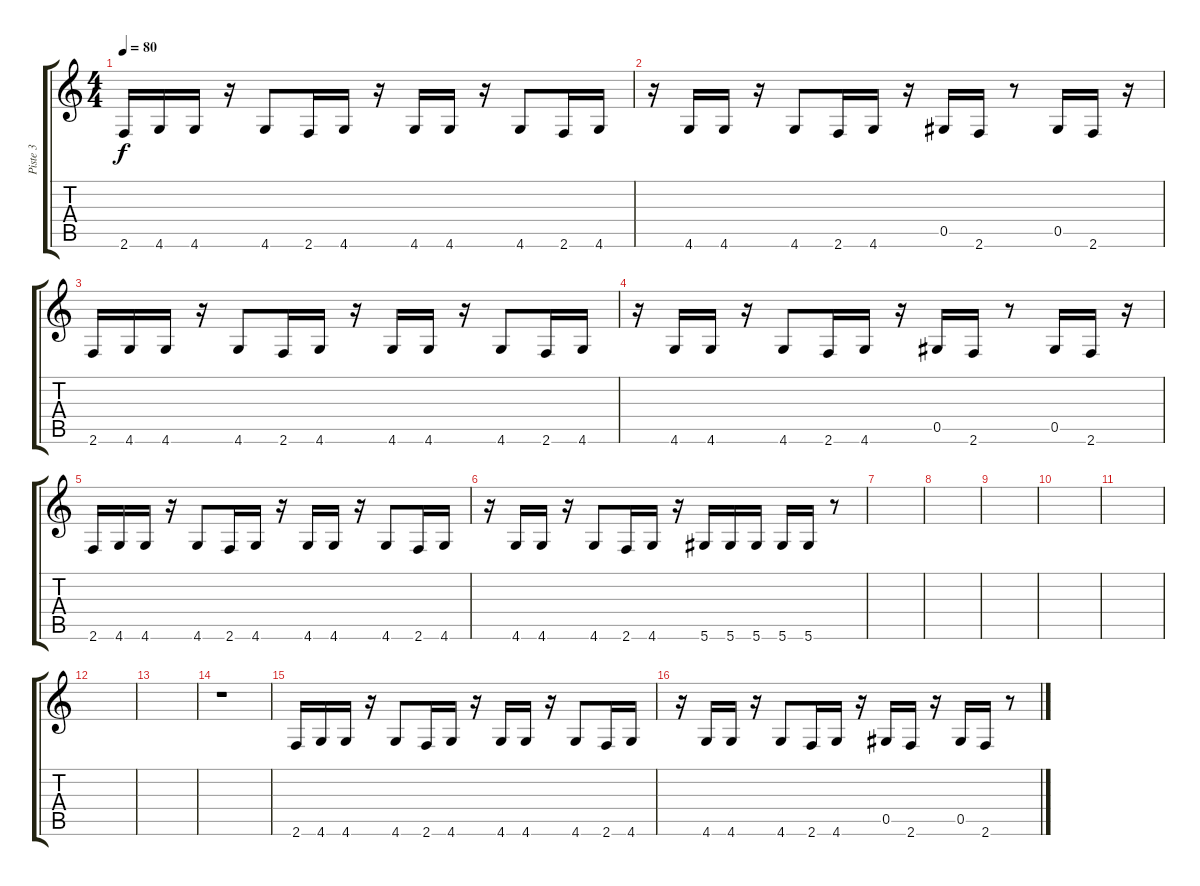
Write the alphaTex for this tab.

\track ("Piste 3" "Piste 3") {instrument synthbass1}
\staff {score tabs}
\tuning (Eb4 Bb3 Gb3 Db3 Ab2 Eb2) {hide}
\ts (4 4)
\tempo 80
\clef g2
\ks c
2.6.16{dy f} 4.6.16 4.6.16 r.16 4.6.8 2.6.16 4.6.16 r.16 4.6.16 4.6.16 r.16 4.6.8 2.6.16 4.6.16 |
r.16 4.6.16 4.6.16 r.16 4.6.8 2.6.16 4.6.16 r.16 0.5.16 2.6.16 r.8 0.5.16 2.6.16 r.16 |
2.6.16 4.6.16 4.6.16 r.16 4.6.8 2.6.16 4.6.16 r.16 4.6.16 4.6.16 r.16 4.6.8 2.6.16 4.6.16 |
r.16 4.6.16 4.6.16 r.16 4.6.8 2.6.16 4.6.16 r.16 0.5.16 2.6.16 r.8 0.5.16 2.6.16 r.16 |
2.6.16 4.6.16 4.6.16 r.16 4.6.8 2.6.16 4.6.16 r.16 4.6.16 4.6.16 r.16 4.6.8 2.6.16 4.6.16 |
r.16 4.6.16 4.6.16 r.16 4.6.8 2.6.16 4.6.16 r.16 5.6.16 5.6.16 5.6.16 5.6.16 5.6.16 r.8 |
|
|
|
|
|
|
|
r.1 |
2.6.16 4.6.16 4.6.16 r.16 4.6.8 2.6.16 4.6.16 r.16 4.6.16 4.6.16 r.16 4.6.8 2.6.16 4.6.16 |
r.16 4.6.16 4.6.16 r.16 4.6.8 2.6.16 4.6.16 r.16 0.5.16 2.6.16 r.16 0.5.16 2.6.16 r.8
